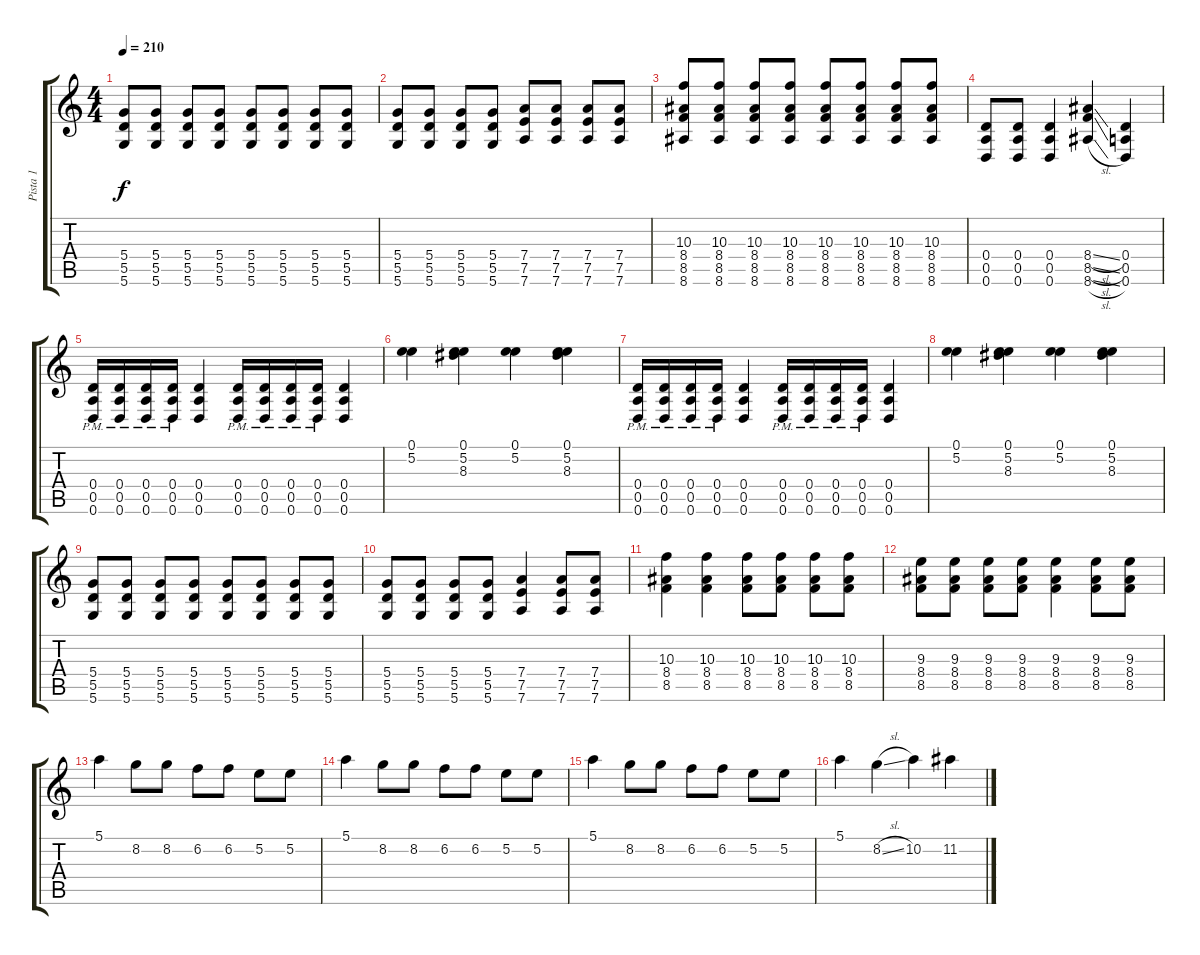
\track ("Pista 1" "Pista 1") {instrument overdrivenguitar}
\staff {score tabs}
\tuning (E4 B3 G3 D3 A2 D2) {hide}
\ts (4 4)
\tempo 210
\clef g2
\ks c
(5.4 5.5 5.6).8{dy f} (5.4 5.5 5.6).8 (5.4 5.5 5.6).8 (5.4 5.5 5.6).8 (5.4 5.5 5.6).8 (5.4 5.5 5.6).8 (5.4 5.5 5.6).8 (5.4 5.5 5.6).8 |
(5.4 5.5 5.6).8 (5.4 5.5 5.6).8 (5.4 5.5 5.6).8 (5.4 5.5 5.6).8 (7.4 7.5 7.6).8 (7.4 7.5 7.6).8 (7.4 7.5 7.6).8 (7.4 7.5 7.6).8 |
(10.3 8.4 8.5 8.6).8 (10.3 8.4 8.5 8.6).8 (10.3 8.4 8.5 8.6).8 (10.3 8.4 8.5 8.6).8 (10.3 8.4 8.5 8.6).8 (10.3 8.4 8.5 8.6).8 (10.3 8.4 8.5 8.6).8 (10.3 8.4 8.5 8.6).8 |
(0.4 0.5 0.6).8 (0.4 0.5 0.6).8 (0.4 0.5 0.6).4 (8.4{sl} 8.5{sl} 8.6{sl}).4 (0.4 0.5 0.6).4 |
(0.4{pm} 0.5{pm} 0.6{pm}).16 (0.4{pm} 0.5{pm} 0.6{pm}).16 (0.4{pm} 0.5{pm} 0.6{pm}).16 (0.4{pm} 0.5{pm} 0.6{pm}).16 (0.4 0.5 0.6).4 (0.4{pm} 0.5{pm} 0.6{pm}).16 (0.4{pm} 0.5{pm} 0.6{pm}).16 (0.4{pm} 0.5{pm} 0.6{pm}).16 (0.4{pm} 0.5{pm} 0.6{pm}).16 (0.4 0.5 0.6).4 |
(0.1 5.2).4 (0.1 5.2 8.3).4 (0.1 5.2).4 (0.1 5.2 8.3).4 |
(0.4{pm} 0.5{pm} 0.6{pm}).16 (0.4{pm} 0.5{pm} 0.6{pm}).16 (0.4{pm} 0.5{pm} 0.6{pm}).16 (0.4{pm} 0.5{pm} 0.6{pm}).16 (0.4 0.5 0.6).4 (0.4{pm} 0.5{pm} 0.6{pm}).16 (0.4{pm} 0.5{pm} 0.6{pm}).16 (0.4{pm} 0.5{pm} 0.6{pm}).16 (0.4{pm} 0.5{pm} 0.6{pm}).16 (0.4 0.5 0.6).4 |
(0.1 5.2).4 (0.1 5.2 8.3).4 (0.1 5.2).4 (0.1 5.2 8.3).4 |
(5.4 5.5 5.6).8 (5.4 5.5 5.6).8 (5.4 5.5 5.6).8 (5.4 5.5 5.6).8 (5.4 5.5 5.6).8 (5.4 5.5 5.6).8 (5.4 5.5 5.6).8 (5.4 5.5 5.6).8 |
(5.4 5.5 5.6).8 (5.4 5.5 5.6).8 (5.4 5.5 5.6).8 (5.4 5.5 5.6).8 (7.4 7.5 7.6).4 (7.4 7.5 7.6).8 (7.4 7.5 7.6).8 |
(10.3 8.4 8.5).4 (10.3 8.4 8.5).4 (10.3 8.4 8.5).8 (10.3 8.4 8.5).8 (10.3 8.4 8.5).8 (10.3 8.4 8.5).8 |
(9.3 8.4 8.5).8 (9.3 8.4 8.5).8 (9.3 8.4 8.5).8 (9.3 8.4 8.5).8 (9.3 8.4 8.5).4 (9.3 8.4 8.5).8 (9.3 8.4 8.5).8 |
5.1.4 8.2.8 8.2.8 6.2.8 6.2.8 5.2.8 5.2.8 |
5.1.4 8.2.8 8.2.8 6.2.8 6.2.8 5.2.8 5.2.8 |
5.1.4 8.2.8 8.2.8 6.2.8 6.2.8 5.2.8 5.2.8 |
5.1.4 8.2{sl}.4 10.2.4 11.2.4
